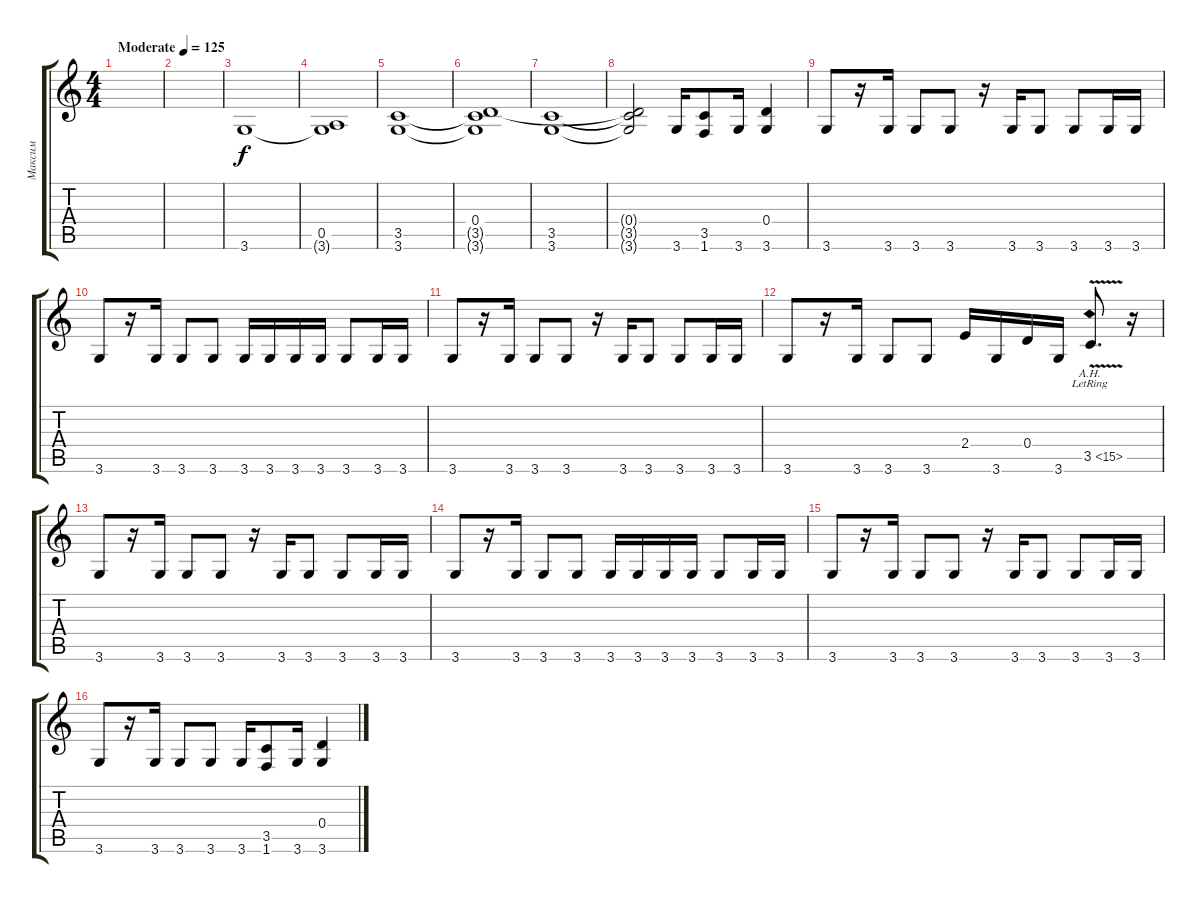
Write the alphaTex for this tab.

\track ("Максим" "Максим") {instrument distortionguitar}
\staff {score tabs}
\tuning (E4 B3 G3 D3 A2 E2) {hide}
\ts (4 4)
\tempo (125 "Moderate")
\clef g2
\ks c
|
|
3.6.1 |
(0.5 3.6{t}).1 |
(3.5 3.6).1 |
(0.4 3.5{t} 3.6{t}).1 |
(3.5 3.6).1 |
(0.4{t} 3.5{t} 3.6{t}).2 3.6.16 (3.5 1.6).8 3.6.16 (0.4 3.6).4 |
3.6.8 r.16 3.6.16 3.6.8 3.6.8 r.16 3.6.16 3.6.8 3.6.8 3.6.16 3.6.16 |
3.6.8 r.16 3.6.16 3.6.8 3.6.8 3.6.16 3.6.16 3.6.16 3.6.16 3.6.8 3.6.16 3.6.16 |
3.6.8 r.16 3.6.16 3.6.8 3.6.8 r.16 3.6.16 3.6.8 3.6.8 3.6.16 3.6.16 |
3.6.8 r.16 3.6.16 3.6.8 3.6.8 2.4.16 3.6.16 0.4.16 3.6.16 3.5{ah 12 v lr}.8{d} r.16 |
3.6.8 r.16 3.6.16 3.6.8 3.6.8 r.16 3.6.16 3.6.8 3.6.8 3.6.16 3.6.16 |
3.6.8 r.16 3.6.16 3.6.8 3.6.8 3.6.16 3.6.16 3.6.16 3.6.16 3.6.8 3.6.16 3.6.16 |
3.6.8 r.16 3.6.16 3.6.8 3.6.8 r.16 3.6.16 3.6.8 3.6.8 3.6.16 3.6.16 |
3.6.8 r.16 3.6.16 3.6.8 3.6.8 3.6.16 (3.5 1.6).8 3.6.16 (0.4 3.6).4
